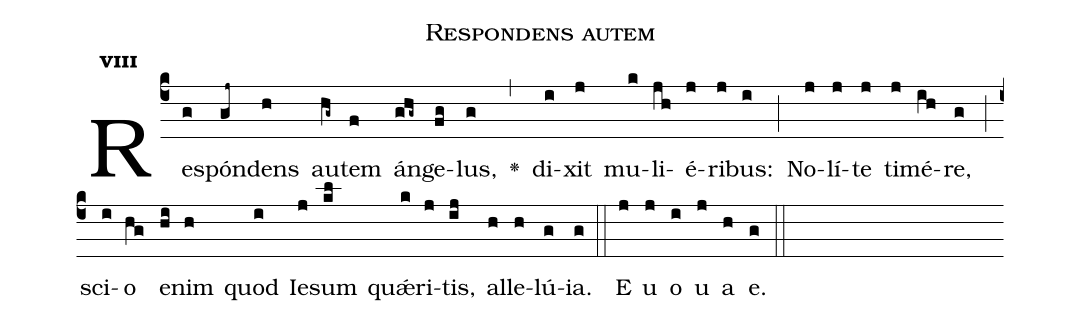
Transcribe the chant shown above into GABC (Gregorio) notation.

name:Respondens autem;
office-part:Antiphona;
mode:8;
%%
initial-style: 1;
name: Respondens autem;
book: CAO 4630;
occasion: Octava Paschae Feria III;
office-part: Officium Lectionis Ant 3;
user-notes: ;
commentary: ;
annotation: 8g;
centering-scheme: english;
fontsize: 12;
font: OFLSortsMillGoudy;
height: 11;
width: 4.5;
%%
(c4)Re(g)spón(gj~)dens(h) au(hg~)tem(f) án(ghg~)ge(fg)lus,(g) <v>\greheightstar</v>(,) di(i)xit(j) mu(k)li(jh)é(j)ri(j)bus:(i) (;) No(j)lí(j)te(j) ti(j)mé(ih)re,(g) (;) sci(i)o(hg) e(hi)nim(h) quod(i) Ie(j)sum(kl) quǽ(k)ri(j)tis,(ij) al(h)le(h)lú(g)ia.(g) (::) E(j) u(j) o(i) u(j) a(h) e.(g) (::)
